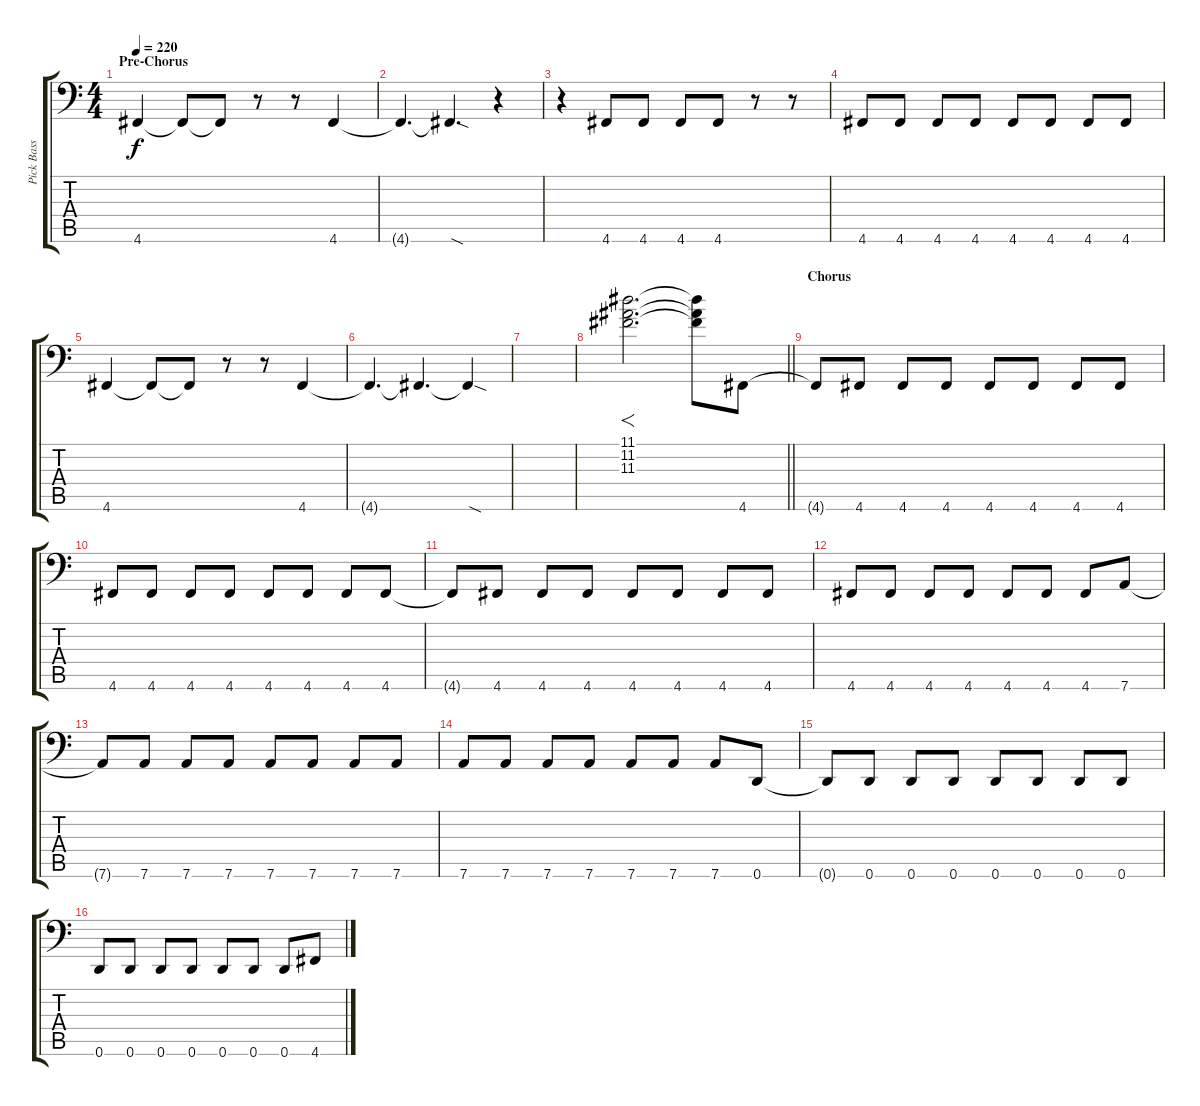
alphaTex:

\track ("Pick Bass (Approx.)" "Pick Bass ") {instrument electricbassfinger}
\staff {score tabs}
\tuning (E3 B2 G2 D2 A1 D1) {hide}
\ts (4 4)
\section ("" "Pre-Chorus")
\tempo 220
\clef f4
\ks c
4.6.4{dy f} 4.6{t}.8 4.6{t}.8 r.8 r.8 4.6.4 |
4.6{t}.4{d} 4.6{sod t}.4{d} r.4 |
r.4 4.6.8 4.6.8 4.6.8 4.6.8 r.8 r.8 |
4.6.8 4.6.8 4.6.8 4.6.8 4.6.8 4.6.8 4.6.8 4.6.8 |
4.6.4 4.6{t}.8 4.6{t}.8 r.8 r.8 4.6.4 |
4.6{t}.4{d} 4.6{t}.4{d} 4.6{sod t}.4 |
|
\barLineRight lightlight
(11.1 11.2 11.3).2{f d instrument reversecymbal} (11.1{t} 11.2{t} 11.3{t}).8 4.6.8{instrument electricbassfinger} |
\section ("" "Chorus")
4.6{t}.8 4.6.8 4.6.8 4.6.8 4.6.8 4.6.8 4.6.8 4.6.8 |
4.6.8 4.6.8 4.6.8 4.6.8 4.6.8 4.6.8 4.6.8 4.6.8 |
4.6{t}.8 4.6.8 4.6.8 4.6.8 4.6.8 4.6.8 4.6.8 4.6.8 |
4.6.8 4.6.8 4.6.8 4.6.8 4.6.8 4.6.8 4.6.8 7.6.8 |
7.6{t}.8 7.6.8 7.6.8 7.6.8 7.6.8 7.6.8 7.6.8 7.6.8 |
7.6.8 7.6.8 7.6.8 7.6.8 7.6.8 7.6.8 7.6.8 0.6.8 |
0.6{t}.8 0.6.8 0.6.8 0.6.8 0.6.8 0.6.8 0.6.8 0.6.8 |
0.6.8 0.6.8 0.6.8 0.6.8 0.6.8 0.6.8 0.6.8 4.6.8
